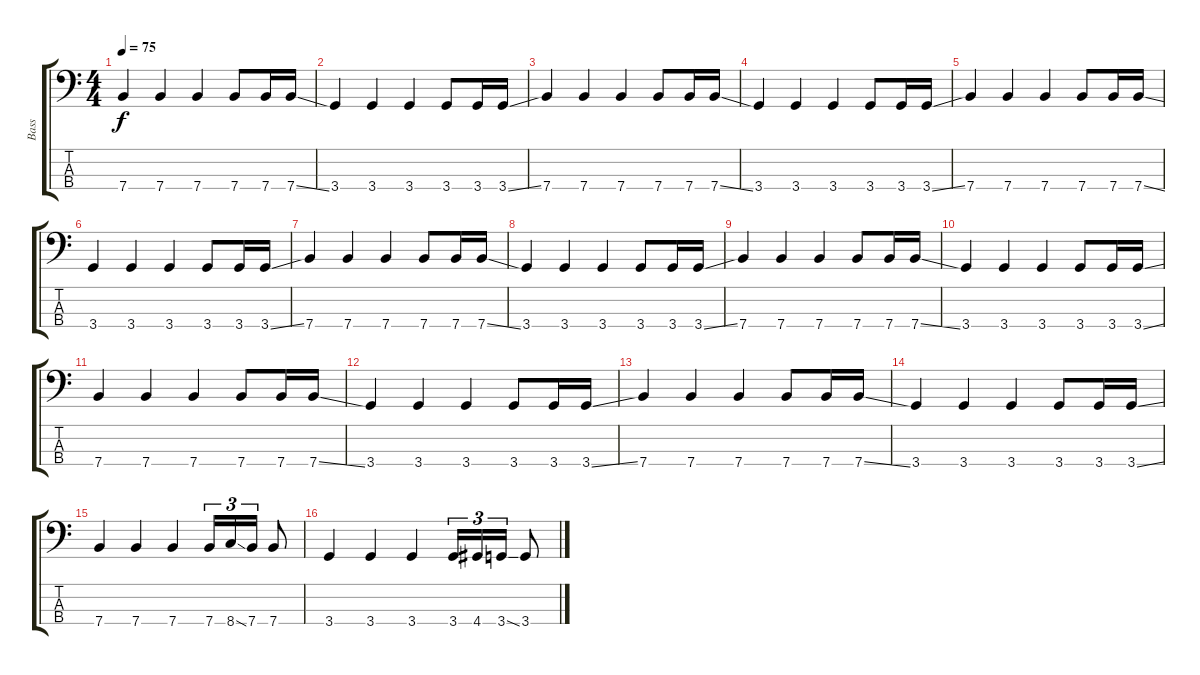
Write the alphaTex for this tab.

\track ("Bass" "Bass") {instrument electricbasspick}
\staff {score tabs}
\tuning (G2 D2 A1 E1) {hide}
\ts (4 4)
\tempo 75
\clef f4
\ks c
7.4.4{dy f} 7.4.4 7.4.4 7.4.8 7.4.16 7.4{ss}.16 |
3.4.4 3.4.4 3.4.4 3.4.8 3.4.16 3.4{ss}.16 |
7.4.4 7.4.4 7.4.4 7.4.8 7.4.16 7.4{ss}.16 |
3.4.4 3.4.4 3.4.4 3.4.8 3.4.16 3.4{ss}.16 |
7.4.4 7.4.4 7.4.4 7.4.8 7.4.16 7.4{ss}.16 |
3.4.4 3.4.4 3.4.4 3.4.8 3.4.16 3.4{ss}.16 |
7.4.4 7.4.4 7.4.4 7.4.8 7.4.16 7.4{ss}.16 |
3.4.4 3.4.4 3.4.4 3.4.8 3.4.16 3.4{ss}.16 |
7.4.4 7.4.4 7.4.4 7.4.8 7.4.16 7.4{ss}.16 |
3.4.4 3.4.4 3.4.4 3.4.8 3.4.16 3.4{ss}.16 |
7.4.4 7.4.4 7.4.4 7.4.8 7.4.16 7.4{ss}.16 |
3.4.4 3.4.4 3.4.4 3.4.8 3.4.16 3.4{ss}.16 |
7.4.4 7.4.4 7.4.4 7.4.8 7.4.16 7.4{ss}.16 |
3.4.4 3.4.4 3.4.4 3.4.8 3.4.16 3.4{ss}.16 |
7.4.4 7.4.4 7.4.4 7.4.16{tu (3 2)} 8.4{ss}.16{tu (3 2)} 7.4.16{tu (3 2)} 7.4.8 |
3.4.4 3.4.4 3.4.4 3.4.16{tu (3 2)} 4.4.16{tu (3 2)} 3.4{ss}.16{tu (3 2)} 3.4.8
